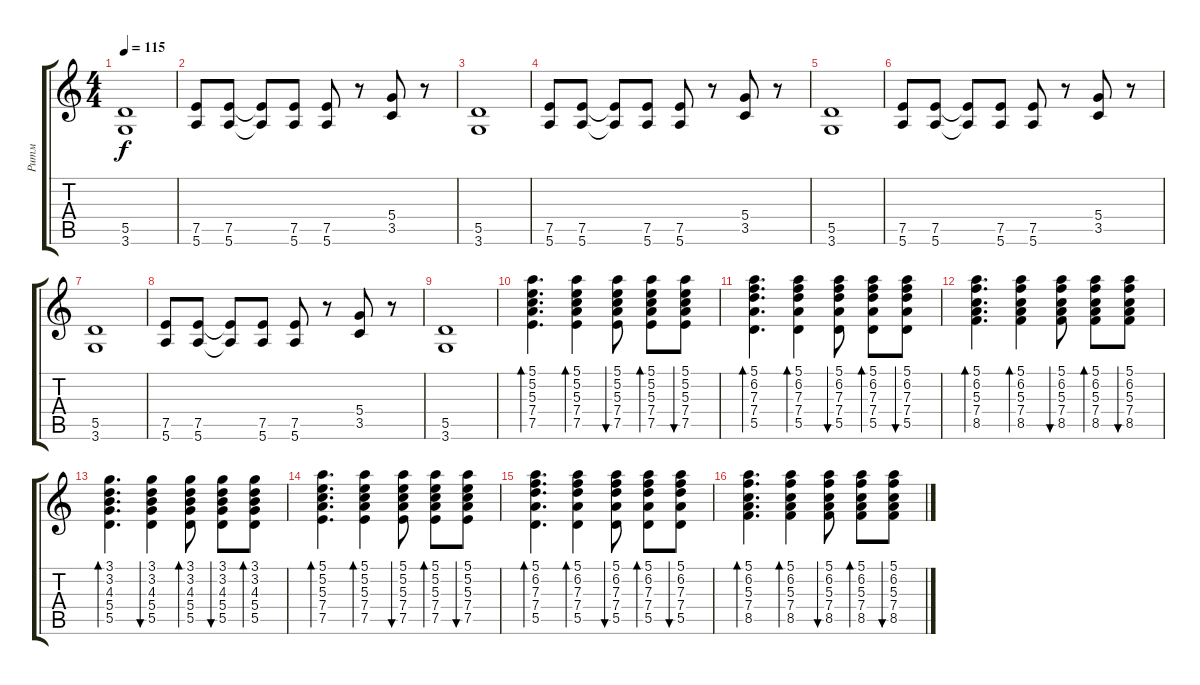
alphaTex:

\track ("Ритм" "Ритм") {instrument acousticguitarsteel}
\staff {score tabs}
\tuning (E4 B3 G3 D3 A2 E2) {hide}
\ts (4 4)
\tempo 115
\clef g2
\ks c
(5.5 3.6).1{dy f} |
(7.5 5.6).8 (7.5 5.6).8 (7.5{t} 5.6{t}).8 (7.5 5.6).8 (7.5 5.6).8 r.8 (5.4 3.5).8 r.8 |
(5.5 3.6).1 |
(7.5 5.6).8 (7.5 5.6).8 (7.5{t} 5.6{t}).8 (7.5 5.6).8 (7.5 5.6).8 r.8 (5.4 3.5).8 r.8 |
(5.5 3.6).1 |
(7.5 5.6).8 (7.5 5.6).8 (7.5{t} 5.6{t}).8 (7.5 5.6).8 (7.5 5.6).8 r.8 (5.4 3.5).8 r.8 |
(5.5 3.6).1 |
(7.5 5.6).8 (7.5 5.6).8 (7.5{t} 5.6{t}).8 (7.5 5.6).8 (7.5 5.6).8 r.8 (5.4 3.5).8 r.8 |
(5.5 3.6).1 |
(5.1 5.2 5.3 7.4 7.5).4{d bd 60 volume 7 instrument acousticguitarsteel} (5.1 5.2 5.3 7.4 7.5).4{bd 60} (5.1 5.2 5.3 7.4 7.5).8{bu 60} (5.1 5.2 5.3 7.4 7.5).8{bd 60} (5.1 5.2 5.3 7.4 7.5).8{bu 60} |
(5.1 6.2 7.3 7.4 5.5).4{d bd 60} (5.1 6.2 7.3 7.4 5.5).4{bd 60} (5.1 6.2 7.3 7.4 5.5).8{bu 60} (5.1 6.2 7.3 7.4 5.5).8{bd 60} (5.1 6.2 7.3 7.4 5.5).8{bu 60} |
(5.1 6.2 5.3 7.4 8.5).4{d bd 60} (5.1 6.2 5.3 7.4 8.5).4{bd 60} (5.1 6.2 5.3 7.4 8.5).8{bu 60} (5.1 6.2 5.3 7.4 8.5).8{bd 60} (5.1 6.2 5.3 7.4 8.5).8{bu 60} |
(3.1 3.2 4.3 5.4 5.5).4{d bd 60} (3.1 3.2 4.3 5.4 5.5).4{bu 60} (3.1 3.2 4.3 5.4 5.5).8{bd 60} (3.1 3.2 4.3 5.4 5.5).8{bu 60} (3.1 3.2 4.3 5.4 5.5).8{bd 60} |
(5.1 5.2 5.3 7.4 7.5).4{d bd 60} (5.1 5.2 5.3 7.4 7.5).4{bd 60} (5.1 5.2 5.3 7.4 7.5).8{bu 60} (5.1 5.2 5.3 7.4 7.5).8{bd 60} (5.1 5.2 5.3 7.4 7.5).8{bu 60} |
(5.1 6.2 7.3 7.4 5.5).4{d bd 60} (5.1 6.2 7.3 7.4 5.5).4{bd 60} (5.1 6.2 7.3 7.4 5.5).8{bu 60} (5.1 6.2 7.3 7.4 5.5).8{bd 60} (5.1 6.2 7.3 7.4 5.5).8{bu 60} |
(5.1 6.2 5.3 7.4 8.5).4{d bd 60} (5.1 6.2 5.3 7.4 8.5).4{bd 60} (5.1 6.2 5.3 7.4 8.5).8{bu 60} (5.1 6.2 5.3 7.4 8.5).8{bd 60} (5.1 6.2 5.3 7.4 8.5).8{bu 60}
